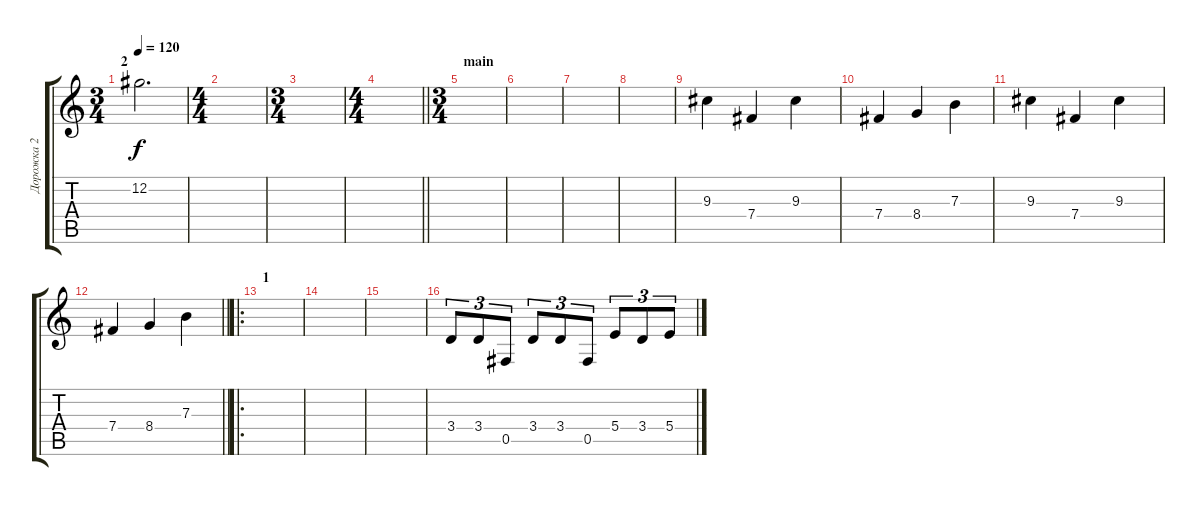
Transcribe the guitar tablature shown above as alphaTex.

\track ("Дорожка 2" "Дорожка 2") {instrument distortionguitar}
\staff {score tabs}
\tuning (Db4 Ab3 E3 B2 Gb2 B1) {hide}
\ts (3 4)
\section ("" "2")
\tempo 120
\clef g2
\ks c
12.2.2{d dy f} |
\ts (4 4)
|
\ts (3 4)
|
\ts (4 4)
\barLineRight lightlight
|
\ts (3 4)
\section ("" "main")
|
|
|
|
9.3.4 7.4.4 9.3.4 |
7.4.4 8.4.4 7.3.4 |
9.3.4 7.4.4 9.3.4 |
\barLineRight lightlight
7.4.4 8.4.4 7.3.4 |
\ro
\section ("" "1")
|
|
|
3.4.8{tu (3 2)} 3.4.8{tu (3 2)} 0.5.8{tu (3 2)} 3.4.8{tu (3 2)} 3.4.8{tu (3 2)} 0.5.8{tu (3 2)} 5.4.8{tu (3 2)} 3.4.8{tu (3 2)} 5.4.8{tu (3 2)}
